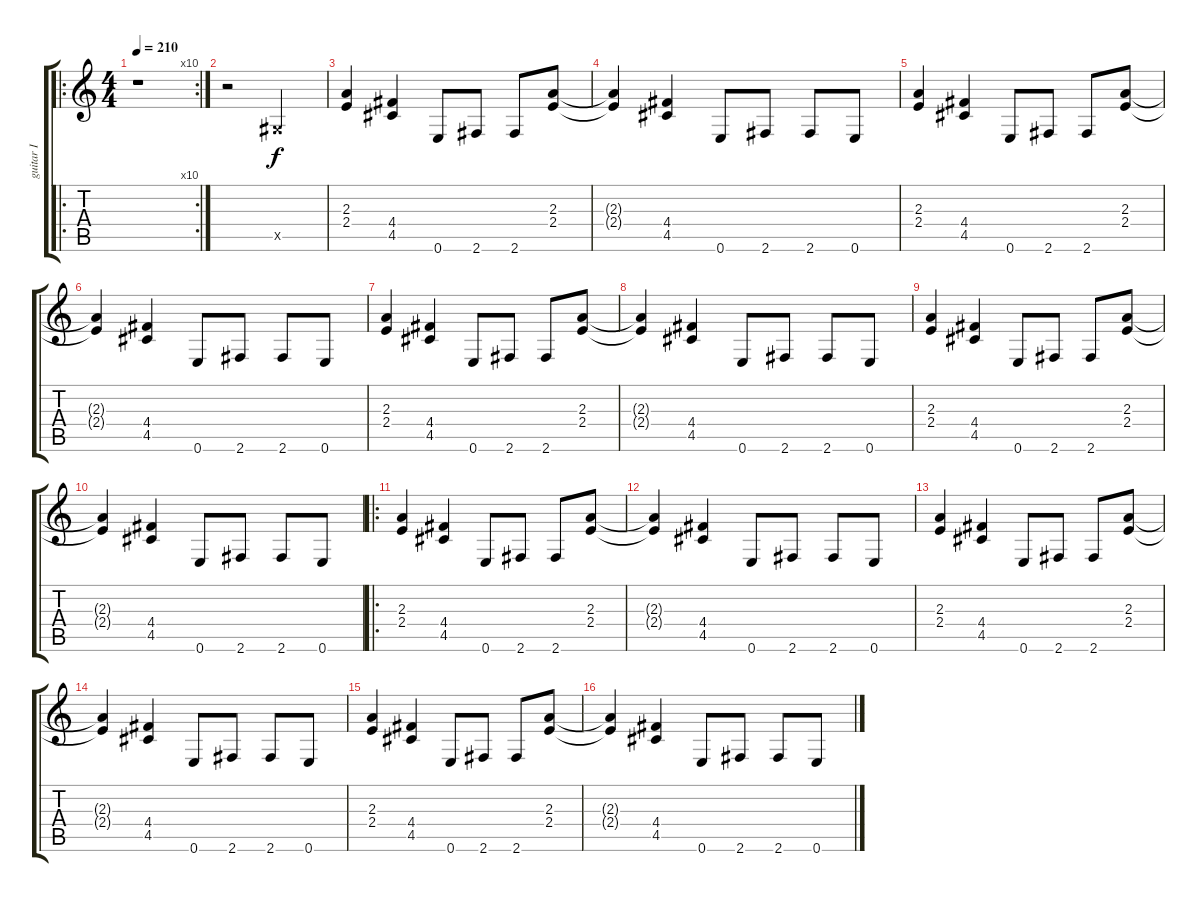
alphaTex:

\track ("guitar I" "guitar I") {instrument overdrivenguitar}
\staff {score tabs}
\tuning (E4 B3 G3 D3 A2 E2) {hide}
\ro
\rc 10
\ts (4 4)
\tempo 210
\clef g2
\ks c
r.1{dy f instrument overdrivenguitar} |
r.2 -1.5{x}.2 |
(2.3 2.4).4 (4.4 4.5).4 0.6.8 2.6.8 2.6.8 (2.3 2.4).8 |
(2.3{t} 2.4{t}).4 (4.4 4.5).4 0.6.8 2.6.8 2.6.8 0.6.8 |
(2.3 2.4).4 (4.4 4.5).4 0.6.8 2.6.8 2.6.8 (2.3 2.4).8 |
(2.3{t} 2.4{t}).4 (4.4 4.5).4 0.6.8 2.6.8 2.6.8 0.6.8 |
(2.3 2.4).4 (4.4 4.5).4 0.6.8 2.6.8 2.6.8 (2.3 2.4).8 |
(2.3{t} 2.4{t}).4 (4.4 4.5).4 0.6.8 2.6.8 2.6.8 0.6.8 |
(2.3 2.4).4 (4.4 4.5).4 0.6.8 2.6.8 2.6.8 (2.3 2.4).8 |
(2.3{t} 2.4{t}).4 (4.4 4.5).4 0.6.8 2.6.8 2.6.8 0.6.8 |
\ro
(2.3 2.4).4 (4.4 4.5).4 0.6.8 2.6.8 2.6.8 (2.3 2.4).8 |
(2.3{t} 2.4{t}).4 (4.4 4.5).4 0.6.8 2.6.8 2.6.8 0.6.8 |
(2.3 2.4).4 (4.4 4.5).4 0.6.8 2.6.8 2.6.8 (2.3 2.4).8 |
(2.3{t} 2.4{t}).4 (4.4 4.5).4 0.6.8 2.6.8 2.6.8 0.6.8 |
(2.3 2.4).4 (4.4 4.5).4 0.6.8 2.6.8 2.6.8 (2.3 2.4).8 |
(2.3{t} 2.4{t}).4 (4.4 4.5).4 0.6.8 2.6.8 2.6.8 0.6.8
